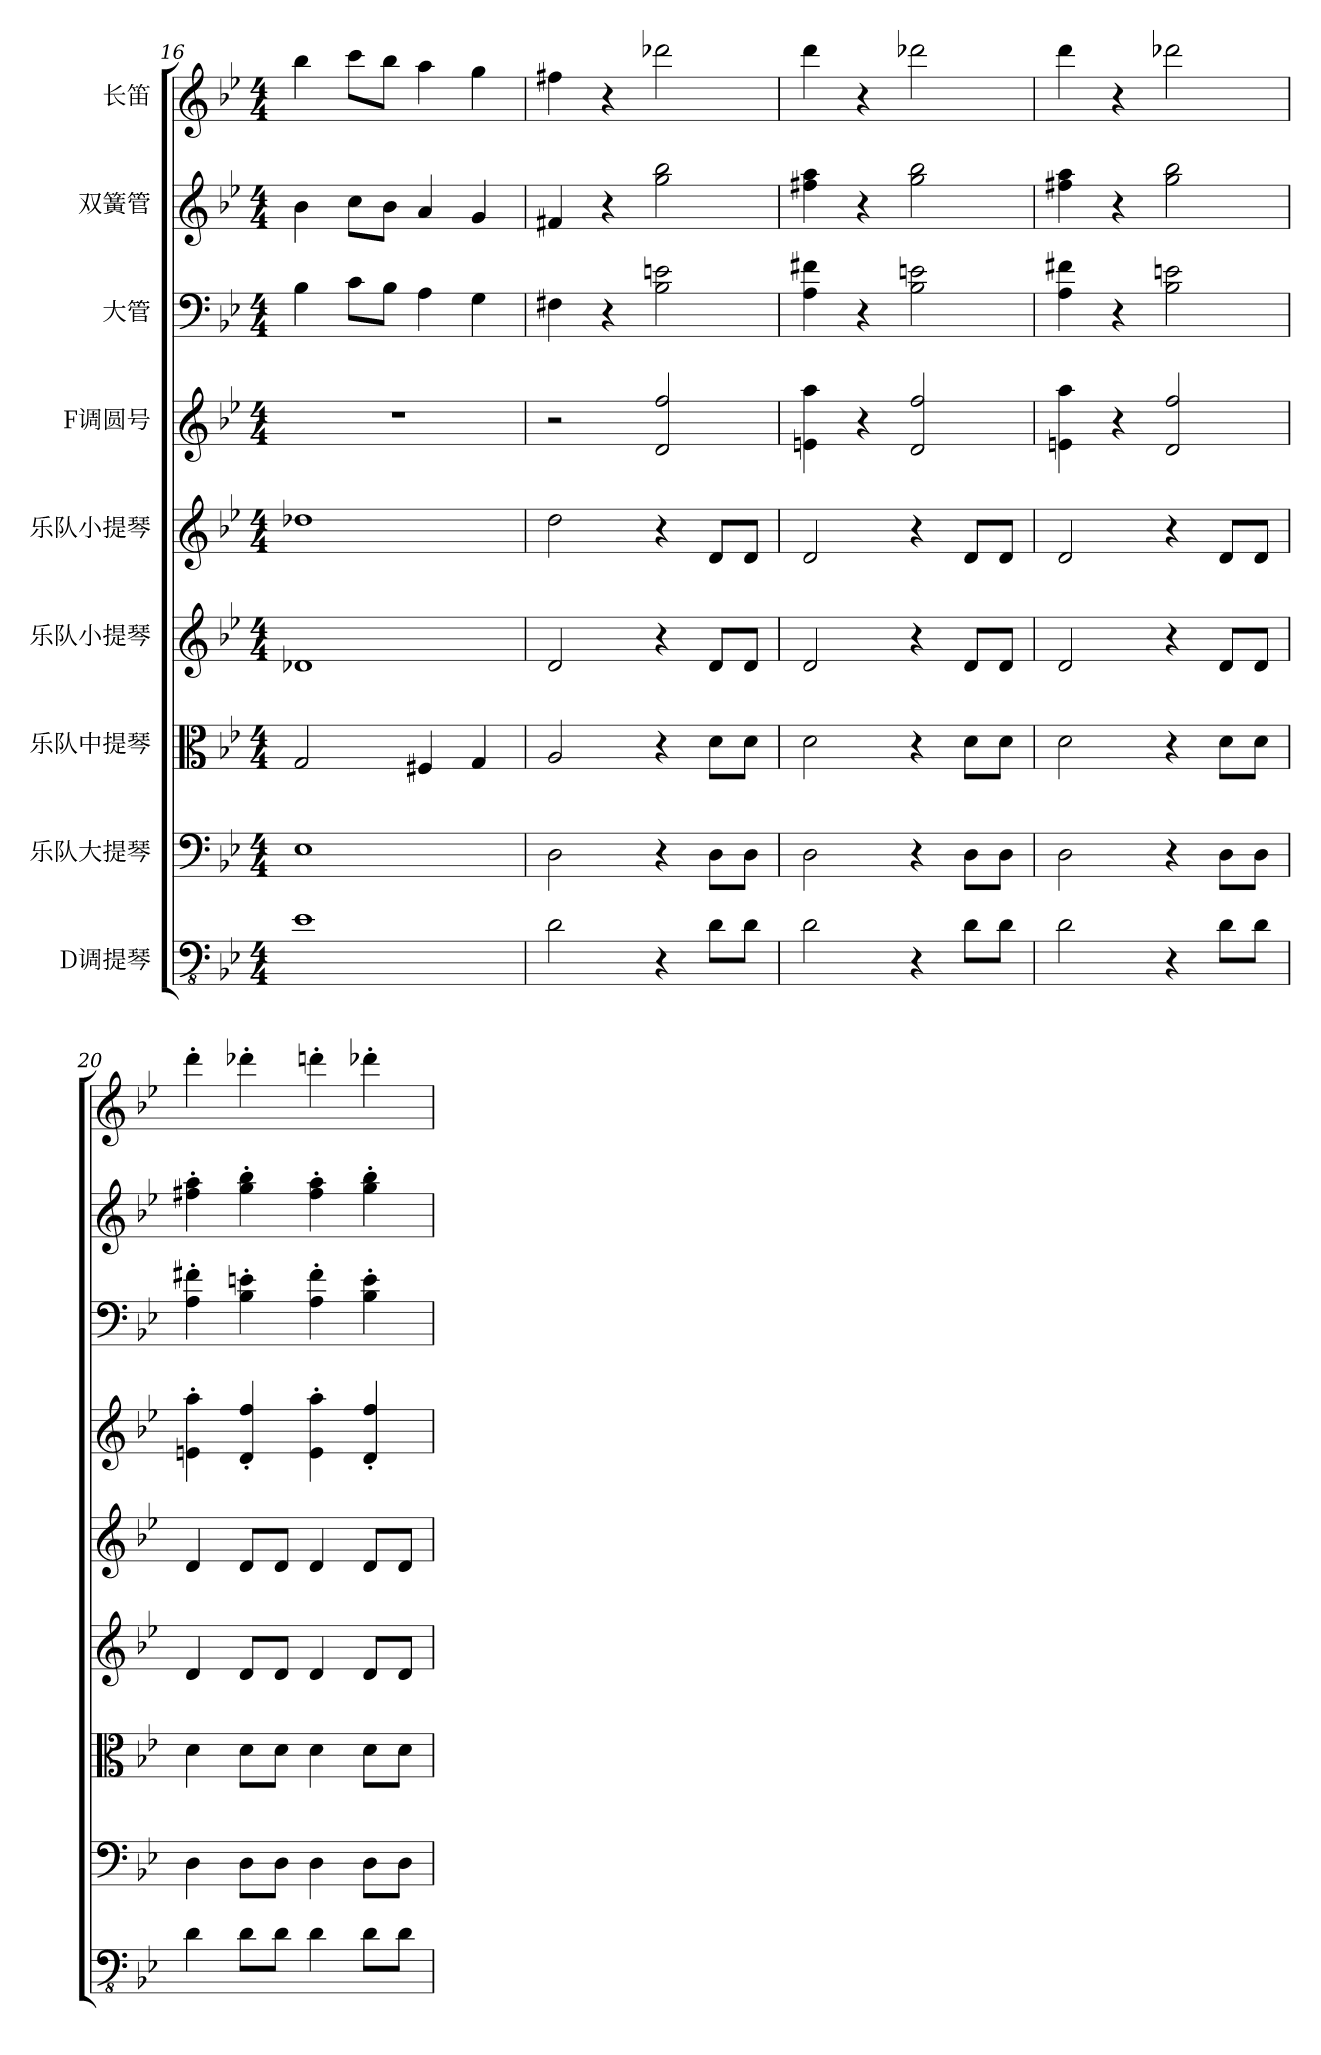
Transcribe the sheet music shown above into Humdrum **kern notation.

**kern	**kern	**kern	**kern	**kern	**kern	**kern	**kern	**kern
*part9	*part8	*part7	*part6	*part5	*part4	*part3	*part2	*part1
*staff9	*staff8	*staff7	*staff6	*staff5	*staff4	*staff3	*staff2	*staff1
*I"D调提琴	*I"乐队大提琴	*I"乐队中提琴	*I"乐队小提琴	*I"乐队小提琴	*I"F调圆号	*I"大管	*I"双簧管	*I"长笛
*clefFv4	*clefF4	*clefC3	*clefG2	*clefG2	*clefG2	*clefF4	*clefG2	*clefG2
*ITrd7c12	*	*	*	*	*ITrd4c7	*	*	*
*k[b-e-]	*k[b-e-]	*k[b-e-]	*k[b-e-]	*k[b-e-]	*k[b-e-a-]	*k[b-e-]	*k[b-e-]	*k[b-e-]
*M4/4	*M4/4	*M4/4	*M4/4	*M4/4	*M4/4	*M4/4	*M4/4	*M4/4
=16	=16	=16	=16	=16	=16	=16	=16	=16
1EE-	1E-	2G/	1d-X	1dd-X	1r	4B-\	4b-\	4bb-\
.	.	.	.	.	.	8c\L	8cc\L	8ccc\L
.	.	.	.	.	.	8B-\J	8b-\J	8bb-\J
.	.	4F#X/	.	.	.	4A\	4a/	4aa\
.	.	4G/	.	.	.	4G\	4g/	4gg\
=17	=17	=17	=17	=17	=17	=17	=17	=17
2DD\	2D\	2A/	2d/	2dd\	2r	4F#X\	4f#X/	4ff#X\
.	.	.	.	.	.	4r	4r	4r
4r	4r	4r	4r	4r	2G/ 2b-/	2B-\ 2en\	2gg\ 2bb-\	2ddd-X\
8DD\L	8D\L	8d\L	8d/L	8d/L	.	.	.	.
8DD\J	8D\J	8d\J	8d/J	8d/J	.	.	.	.
=18	=18	=18	=18	=18	=18	=18	=18	=18
2DD\	2D\	2d\	2d/	2d/	4An\ 4dd\	4A\ 4f#X\	4ff#X\ 4aa\	4ddd\
.	.	.	.	.	4r	4r	4r	4r
4r	4r	4r	4r	4r	2G/ 2b-/	2B-\ 2en\	2gg\ 2bb-\	2ddd-X\
8DD\L	8D\L	8d\L	8d/L	8d/L	.	.	.	.
8DD\J	8D\J	8d\J	8d/J	8d/J	.	.	.	.
=19	=19	=19	=19	=19	=19	=19	=19	=19
2DD\	2D\	2d\	2d/	2d/	4An\ 4dd\	4A\ 4f#X\	4ff#X\ 4aa\	4ddd\
.	.	.	.	.	4r	4r	4r	4r
4r	4r	4r	4r	4r	2G/ 2b-/	2B-\ 2en\	2gg\ 2bb-\	2ddd-X\
8DD\L	8D\L	8d\L	8d/L	8d/L	.	.	.	.
8DD\J	8D\J	8d\J	8d/J	8d/J	.	.	.	.
!!LO:PB:g=z
=20	=20	=20	=20	=20	=20	=20	=20	=20
4DD\	4D\	4d\	4d/	4d/	4An\' 4dd\'	4A\' 4f#X\'	4ff#X\' 4aa\'	4ddd'\
8DD\L	8D\L	8d\L	8d/L	8d/L	4G/' 4b-/'	4B-\' 4en\'	4gg\' 4bb-\'	4ddd-X'\
8DD\J	8D\J	8d\J	8d/J	8d/J	.	.	.	.
4DD\	4D\	4d\	4d/	4d/	4A\' 4dd\'	4A\' 4f#\'	4ff#\' 4aa\'	4dddn'\
8DD\L	8D\L	8d\L	8d/L	8d/L	4G/' 4b-/'	4B-\' 4e\'	4gg\' 4bb-\'	4ddd-X'\
8DD\J	8D\J	8d\J	8d/J	8d/J	.	.	.	.
=	=	=	=	=	=	=	=	=
*-	*-	*-	*-	*-	*-	*-	*-	*-
